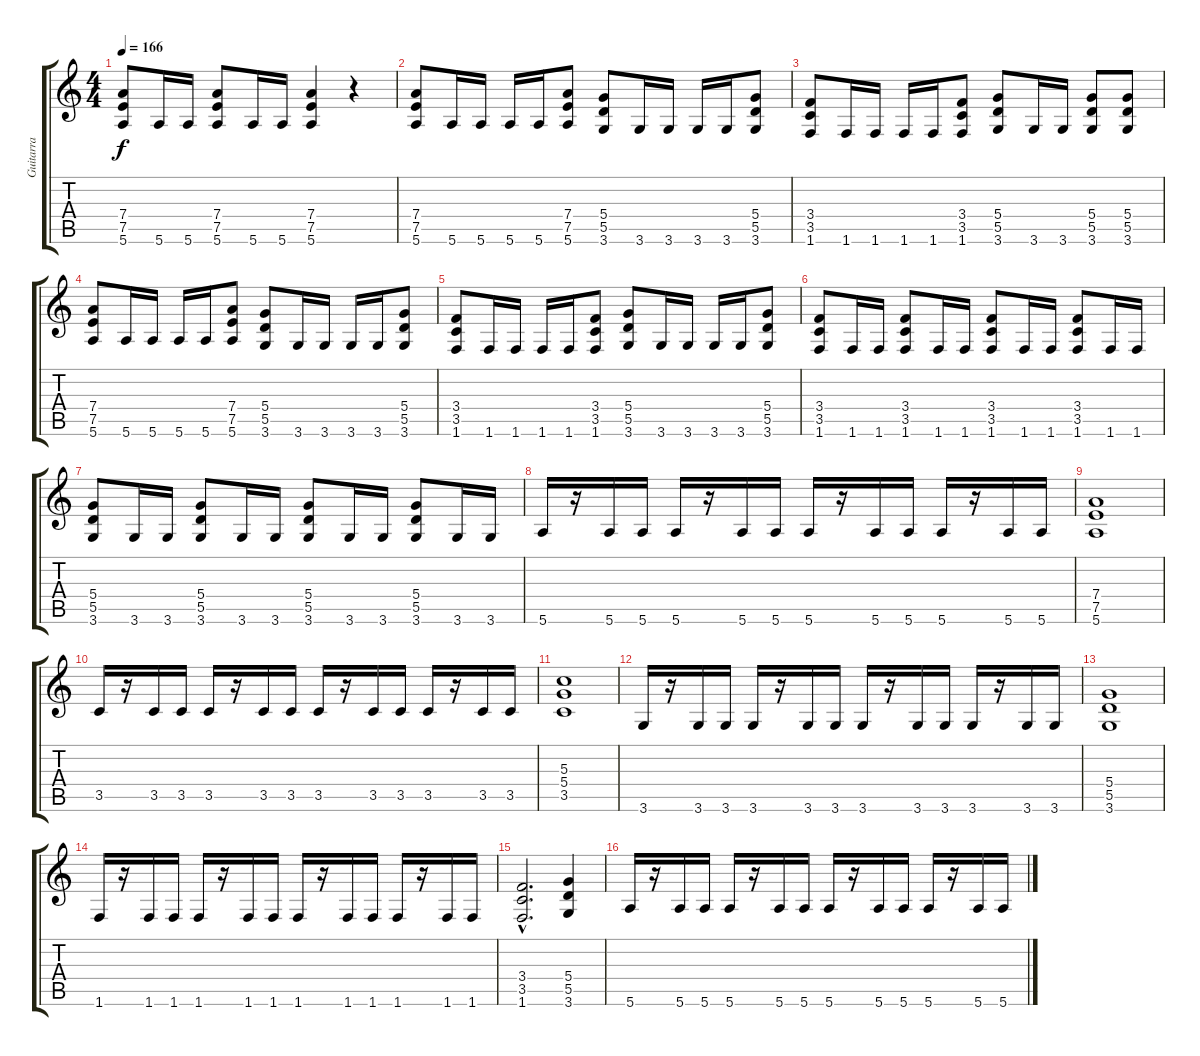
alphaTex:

\track ("Guitarra" "Guitarra") {instrument distortionguitar}
\staff {score tabs}
\tuning (E4 B3 G3 D3 A2 E2) {hide}
\ts (4 4)
\tempo 166
\clef g2
\ks c
(7.4 7.5 5.6).8{dy f} 5.6.16 5.6.16 (7.4 7.5 5.6).8 5.6.16 5.6.16 (7.4 7.5 5.6).4 r.4 |
(7.4 7.5 5.6).8 5.6.16 5.6.16 5.6.16 5.6.16 (7.4 7.5 5.6).8 (5.4 5.5 3.6).8 3.6.16 3.6.16 3.6.16 3.6.16 (5.4 5.5 3.6).8 |
(3.4 3.5 1.6).8 1.6.16 1.6.16 1.6.16 1.6.16 (3.4 3.5 1.6).8 (5.4 5.5 3.6).8 3.6.16 3.6.16 (5.4 5.5 3.6).8 (5.4 5.5 3.6).8 |
(7.4 7.5 5.6).8 5.6.16 5.6.16 5.6.16 5.6.16 (7.4 7.5 5.6).8 (5.4 5.5 3.6).8 3.6.16 3.6.16 3.6.16 3.6.16 (5.4 5.5 3.6).8 |
(3.4 3.5 1.6).8 1.6.16 1.6.16 1.6.16 1.6.16 (3.4 3.5 1.6).8 (5.4 5.5 3.6).8 3.6.16 3.6.16 3.6.16 3.6.16 (5.4 5.5 3.6).8 |
(3.4 3.5 1.6).8 1.6.16 1.6.16 (3.4 3.5 1.6).8 1.6.16 1.6.16 (3.4 3.5 1.6).8 1.6.16 1.6.16 (3.4 3.5 1.6).8 1.6.16 1.6.16 |
(5.4 5.5 3.6).8 3.6.16 3.6.16 (5.4 5.5 3.6).8 3.6.16 3.6.16 (5.4 5.5 3.6).8 3.6.16 3.6.16 (5.4 5.5 3.6).8 3.6.16 3.6.16 |
5.6.16 r.16 5.6.16 5.6.16 5.6.16 r.16 5.6.16 5.6.16 5.6.16 r.16 5.6.16 5.6.16 5.6.16 r.16 5.6.16 5.6.16 |
(7.4 7.5 5.6).1 |
3.5.16 r.16 3.5.16 3.5.16 3.5.16 r.16 3.5.16 3.5.16 3.5.16 r.16 3.5.16 3.5.16 3.5.16 r.16 3.5.16 3.5.16 |
(5.3 5.4 3.5).1 |
3.6.16 r.16 3.6.16 3.6.16 3.6.16 r.16 3.6.16 3.6.16 3.6.16 r.16 3.6.16 3.6.16 3.6.16 r.16 3.6.16 3.6.16 |
(5.4 5.5 3.6).1 |
1.6.16 r.16 1.6.16 1.6.16 1.6.16 r.16 1.6.16 1.6.16 1.6.16 r.16 1.6.16 1.6.16 1.6.16 r.16 1.6.16 1.6.16 |
(3.4{hac} 3.5{hac} 1.6{hac}).2{d} (5.4 5.5 3.6).4 |
5.6.16 r.16 5.6.16 5.6.16 5.6.16 r.16 5.6.16 5.6.16 5.6.16 r.16 5.6.16 5.6.16 5.6.16 r.16 5.6.16 5.6.16
